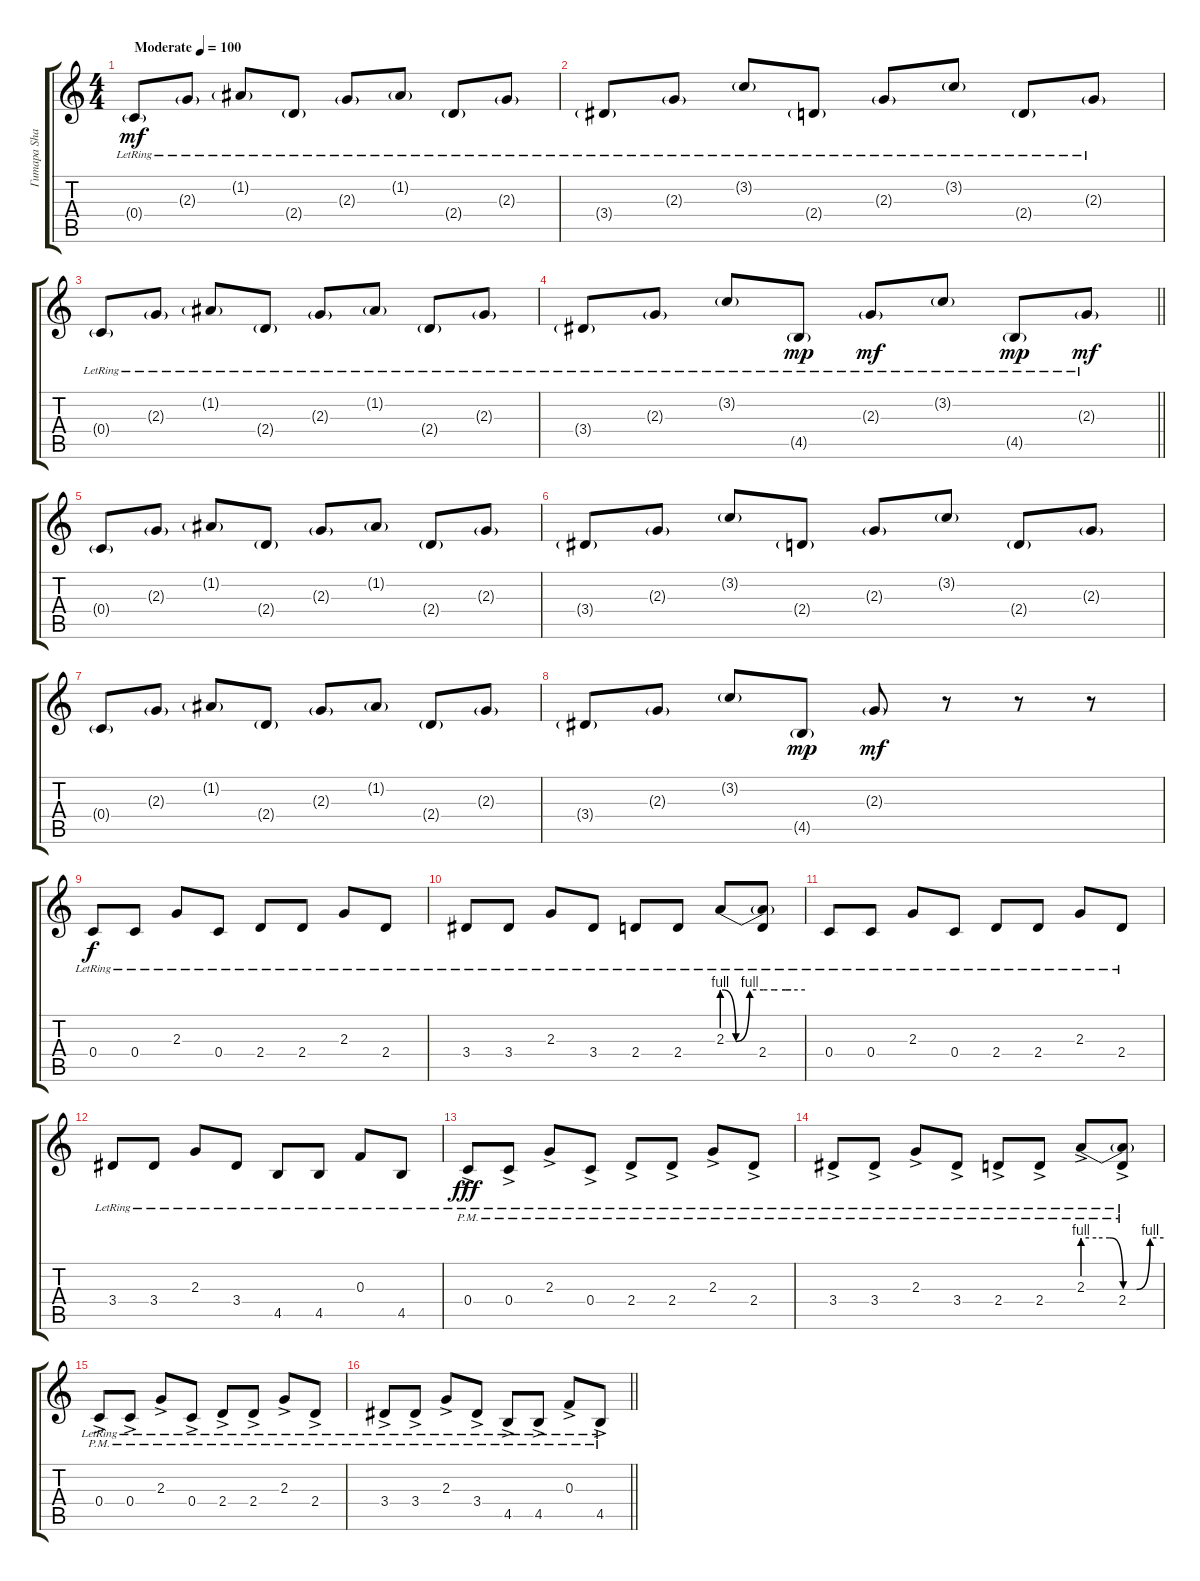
\track ("Гитара Shaggy " "Гитара Sha") {instrument electricguitarclean}
\staff {score tabs}
\tuning (D4 A3 F3 C3 G2 C2) {hide}
\ts (4 4)
\tempo (100 "Moderate")
\clef g2
\ks c
0.4{g lr}.8{dy mf instrument electricguitarclean} 2.3{g lr}.8 1.2{g lr}.8 2.4{g lr}.8 2.3{g lr}.8 1.2{g lr}.8 2.4{g lr}.8 2.3{g lr}.8 |
3.4{g lr}.8 2.3{g lr}.8 3.2{g lr}.8 2.4{g lr}.8 2.3{g lr}.8 3.2{g lr}.8 2.4{g lr}.8 2.3{g lr}.8 |
0.4{g lr}.8 2.3{g lr}.8 1.2{g lr}.8 2.4{g lr}.8 2.3{g lr}.8 1.2{g lr}.8 2.4{g lr}.8 2.3{g lr}.8 |
\barLineRight lightlight
3.4{g lr}.8 2.3{g lr}.8 3.2{g lr}.8 4.5{g lr}.8{dy mp} 2.3{g lr}.8{dy mf} 3.2{g lr}.8 4.5{g lr}.8{dy mp} 2.3{g lr}.8{dy mf} |
0.4{g}.8 2.3{g}.8 1.2{g}.8 2.4{g}.8 2.3{g}.8 1.2{g}.8 2.4{g}.8 2.3{g}.8 |
3.4{g}.8 2.3{g}.8 3.2{g}.8 2.4{g}.8 2.3{g}.8 3.2{g}.8 2.4{g}.8 2.3{g}.8 |
0.4{g}.8 2.3{g}.8 1.2{g}.8 2.4{g}.8 2.3{g}.8 1.2{g}.8 2.4{g}.8 2.3{g}.8 |
3.4{g}.8 2.3{g}.8 3.2{g}.8 4.5{g}.8{dy mp} 2.3{g}.8{dy mf} r.8 r.8 r.8 |
0.4{lr}.8{dy f} 0.4{lr}.8 2.3{lr}.8 0.4{lr}.8 2.4{lr}.8 2.4{lr}.8 2.3{lr}.8 2.4{lr}.8 |
3.4{lr}.8 3.4{lr}.8 2.3{lr}.8 3.4{lr}.8 2.4{lr}.8 2.4{lr}.8 2.3{be (custom 0 4 10 0 20 4 30 4 38 4 40 4 46 4 50 4 60 4) lr}.8 (2.3{t} 2.4{lr}).8 |
0.4{lr}.8 0.4{lr}.8 2.3{lr}.8 0.4{lr}.8 2.4{lr}.8 2.4{lr}.8 2.3{lr}.8 2.4{lr}.8 |
3.4{lr}.8 3.4{lr}.8 2.3{lr}.8 3.4{lr}.8 4.5{lr}.8 4.5{lr}.8 0.3{lr}.8 4.5{lr}.8 |
0.4{ac pm lr}.8{dy fff instrument overdrivenguitar} 0.4{ac pm lr}.8 2.3{ac pm lr}.8 0.4{ac pm lr}.8 2.4{ac pm lr}.8 2.4{ac pm lr}.8 2.3{ac pm lr}.8 2.4{ac pm lr}.8 |
3.4{ac pm lr}.8 3.4{ac pm lr}.8 2.3{ac pm lr}.8 3.4{ac pm lr}.8 2.4{ac pm lr}.8 2.4{ac pm lr}.8 2.3{be (custom 0 4 10 4 20 4 30 0 40 0 50 4 60 4) ac pm lr}.8 (2.3{t} 2.4{ac pm lr}).8 |
0.4{ac pm lr}.8 0.4{ac pm lr}.8 2.3{ac pm lr}.8 0.4{ac pm lr}.8 2.4{ac pm lr}.8 2.4{ac pm lr}.8 2.3{ac pm lr}.8 2.4{ac pm lr}.8 |
\barLineRight lightlight
3.4{ac pm lr}.8 3.4{ac pm lr}.8 2.3{ac pm lr}.8 3.4{ac pm lr}.8 4.5{ac pm lr}.8 4.5{ac pm lr}.8 0.3{ac pm lr}.8 4.5{ac pm lr}.8
